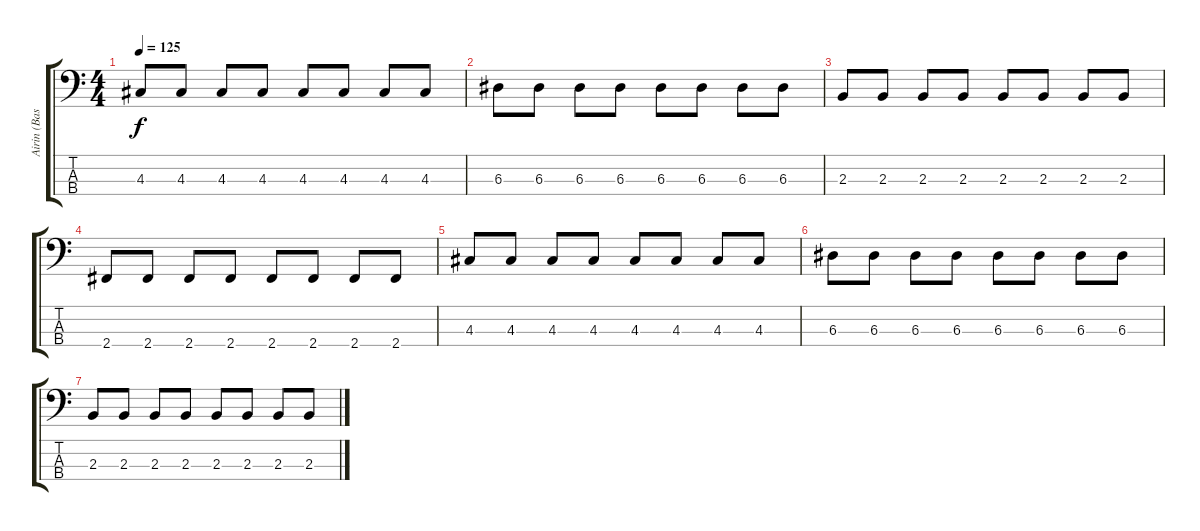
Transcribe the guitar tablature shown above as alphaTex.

\track ("Airin (Bass)" "Airin (Bas") {instrument electricbassfinger}
\staff {score tabs}
\tuning (G2 D2 A1 E1) {hide}
\ts (4 4)
\tempo 125
\clef f4
\ks c
4.3.8{dy f} 4.3.8 4.3.8 4.3.8 4.3.8 4.3.8 4.3.8 4.3.8 |
6.3.8 6.3.8 6.3.8 6.3.8 6.3.8 6.3.8 6.3.8 6.3.8 |
2.3.8 2.3.8 2.3.8 2.3.8 2.3.8 2.3.8 2.3.8 2.3.8 |
2.4.8 2.4.8 2.4.8 2.4.8 2.4.8 2.4.8 2.4.8 2.4.8 |
4.3.8 4.3.8 4.3.8 4.3.8 4.3.8 4.3.8 4.3.8 4.3.8 |
6.3.8 6.3.8 6.3.8 6.3.8 6.3.8 6.3.8 6.3.8 6.3.8 |
2.3.8 2.3.8 2.3.8 2.3.8 2.3.8 2.3.8 2.3.8 2.3.8
